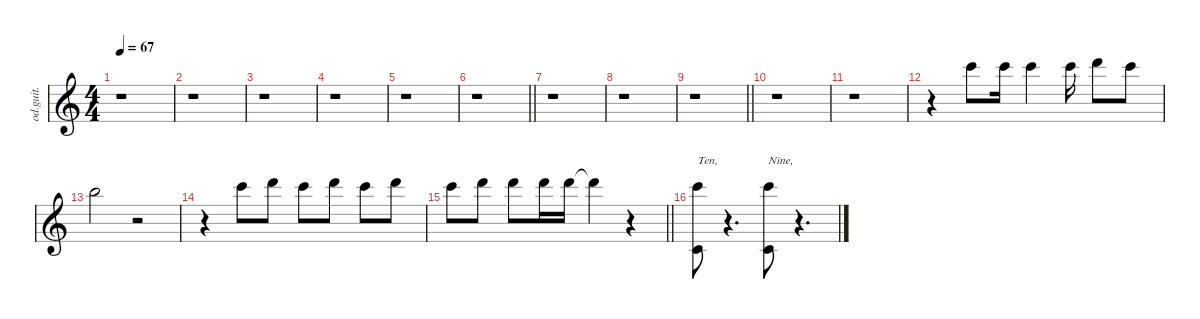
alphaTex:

\defaultSystemsLayout 4
\hideDynamics
\bracketExtendMode groupsimilarinstruments
\otherSystemsTrackNameOrientation horizontal
\track ("Voice2" "od.guit.") {defaultSystemsLayout 4 mute instrument overdrivenguitar}
\staff {score}
\tuning (E4 B3 G3 D3 A2 E2)
\ts (4 4)
\tempo 67
\clef g2
\ks c
r.1{dy fff instrument overdrivenguitar beam Down} |
r.1{beam Down} |
r.1{beam Down} |
r.1{beam Down} |
r.1{beam Down} |
\barLineRight lightlight
r.1{beam Down} |
r.1{beam Down} |
r.1{beam Down} |
\barLineRight lightlight
r.1{beam Down} |
r.1{beam Down} |
r.1{beam Down} |
r.4{beam Down} 13.2.8{beam Down} 13.2.16{beam Down} 13.2.4{beam Down} 13.2.16{beam Down} 10.1.8{beam Down} 13.2.8{beam Down} |
12.2.2{beam Down} r.2{beam Down} |
r.4{beam Down} 13.2.8{beam Down} 10.1.8{beam Down} 13.2.8{beam Down} 10.1.8{beam Down} 13.2.8{beam Down} 10.1.8{beam Down} |
\barLineRight lightlight
13.2.8{beam Down} 10.1.8{beam Down} 10.1.8{beam Down} 10.1.16{beam Down} 10.1.16{beam Down} 10.1{t}.4{dy f beam Down} r.4{beam Down} |
(8.1 8.6).8{txt "Ten, " dy fff beam Down} r.4{d beam Down} (8.1 8.6).8{txt "Nine, " beam Down} r.4{d beam Down}
